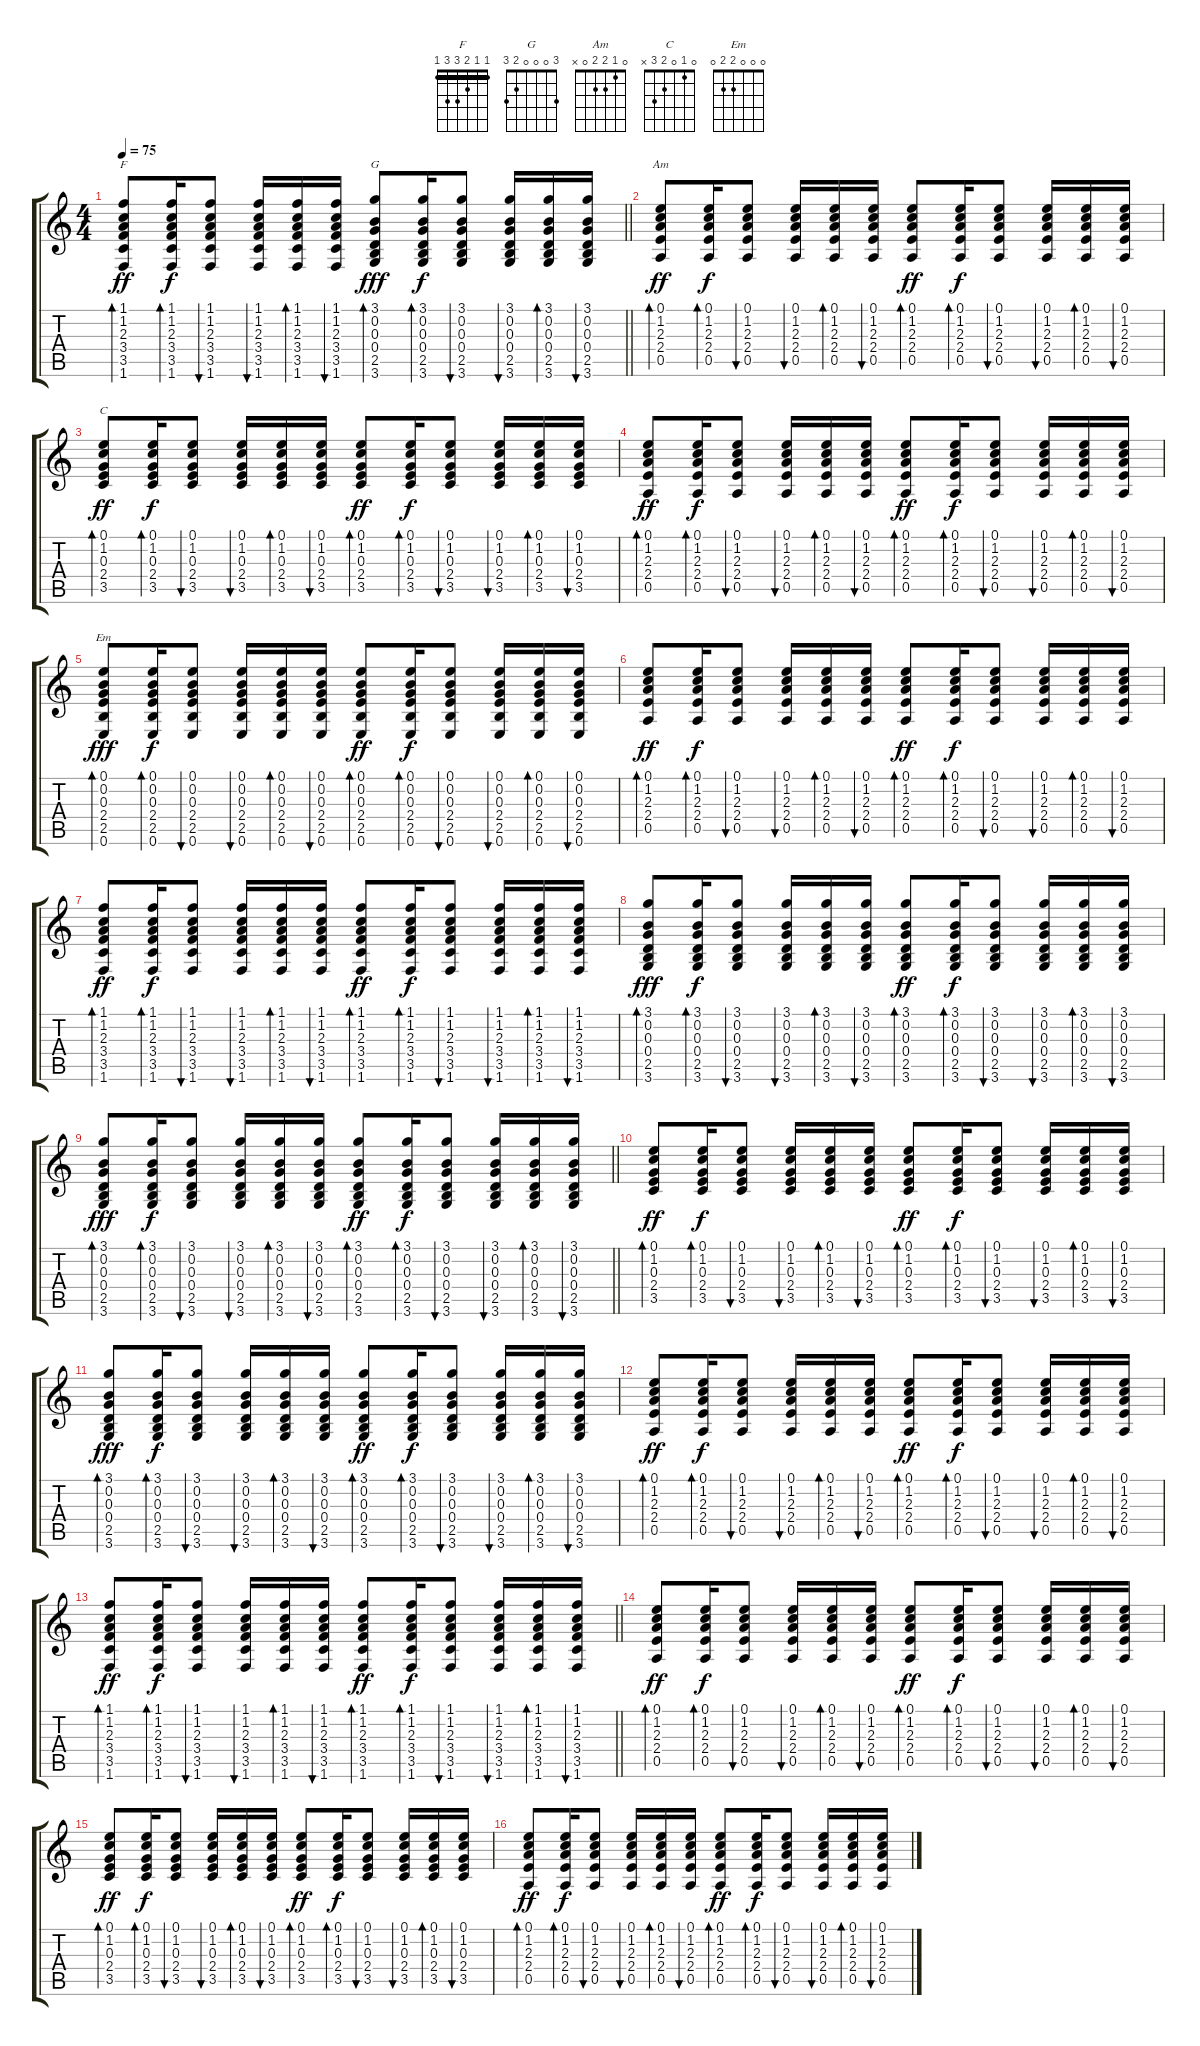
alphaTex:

\track "" {instrument acousticguitarnylon}
\staff {score tabs}
\tuning (E4 B3 G3 D3 A2 E2) {hide}
\chord ("F" 1 1 2 3 3 1) {barre 1}
\chord ("G" 3 0 0 0 2 3)
\chord ("Am" 0 1 2 2 0 x)
\chord ("C" 0 1 0 2 3 x)
\chord ("Em" 0 0 0 2 2 0)
\ts (4 4)
\tempo 75
\clef g2
\barLineRight lightlight
\ks c
(1.1 1.2 2.3 3.4 3.5 1.6).8{bd 30 ch "F" dy ff} (1.1 1.2 2.3 3.4 3.5 1.6).16{bd 30 dy f} (1.1 1.2 2.3 3.4 3.5 1.6).8{bu 30} (1.1 1.2 2.3 3.4 3.5 1.6).16{bu 30} (1.1 1.2 2.3 3.4 3.5 1.6).16{bd 30} (1.1 1.2 2.3 3.4 3.5 1.6).16{bu 30} (3.1 0.2 0.3 0.4 2.5 3.6).8{bd 30 ch "G" dy fff} (3.1 0.2 0.3 0.4 2.5 3.6).16{bd 30 dy f} (3.1 0.2 0.3 0.4 2.5 3.6).8{bu 30} (3.1 0.2 0.3 0.4 2.5 3.6).16{bu 30} (3.1 0.2 0.3 0.4 2.5 3.6).16{bd 30} (3.1 0.2 0.3 0.4 2.5 3.6).16{bu 30} |
\section ("" "")
(0.1 1.2 2.3 2.4 0.5).8{bd 30 ch "Am" dy ff} (0.1 1.2 2.3 2.4 0.5).16{bd 30 dy f} (0.1 1.2 2.3 2.4 0.5).8{bu 30} (0.1 1.2 2.3 2.4 0.5).16{bu 30} (0.1 1.2 2.3 2.4 0.5).16{bd 30} (0.1 1.2 2.3 2.4 0.5).16{bu 30} (0.1 1.2 2.3 2.4 0.5).8{bd 60 dy ff} (0.1 1.2 2.3 2.4 0.5).16{bd 60 dy f} (0.1 1.2 2.3 2.4 0.5).8{bu 30} (0.1 1.2 2.3 2.4 0.5).16{bu 30} (0.1 1.2 2.3 2.4 0.5).16{bd 30} (0.1 1.2 2.3 2.4 0.5).16{bu 30} |
(0.1 1.2 0.3 2.4 3.5).8{bd 30 ch "C" dy ff} (0.1 1.2 0.3 2.4 3.5).16{bd 30 dy f} (0.1 1.2 0.3 2.4 3.5).8{bu 30} (0.1 1.2 0.3 2.4 3.5).16{bu 30} (0.1 1.2 0.3 2.4 3.5).16{bd 30} (0.1 1.2 0.3 2.4 3.5).16{bu 30} (0.1 1.2 0.3 2.4 3.5).8{bd 30 dy ff} (0.1 1.2 0.3 2.4 3.5).16{bd 30 dy f} (0.1 1.2 0.3 2.4 3.5).8{bu 30} (0.1 1.2 0.3 2.4 3.5).16{bu 30} (0.1 1.2 0.3 2.4 3.5).16{bd 30} (0.1 1.2 0.3 2.4 3.5).16{bu 30} |
(0.1 1.2 2.3 2.4 0.5).8{bd 30 dy ff} (0.1 1.2 2.3 2.4 0.5).16{bd 30 dy f} (0.1 1.2 2.3 2.4 0.5).8{bu 30} (0.1 1.2 2.3 2.4 0.5).16{bu 30} (0.1 1.2 2.3 2.4 0.5).16{bd 30} (0.1 1.2 2.3 2.4 0.5).16{bu 30} (0.1 1.2 2.3 2.4 0.5).8{bd 60 dy ff} (0.1 1.2 2.3 2.4 0.5).16{bd 60 dy f} (0.1 1.2 2.3 2.4 0.5).8{bu 30} (0.1 1.2 2.3 2.4 0.5).16{bu 30} (0.1 1.2 2.3 2.4 0.5).16{bd 30} (0.1 1.2 2.3 2.4 0.5).16{bu 30} |
(0.1 0.2 0.3 2.4 2.5 0.6).8{bd 30 ch "Em" dy fff} (0.1 0.2 0.3 2.4 2.5 0.6).16{bd 30 dy f} (0.1 0.2 0.3 2.4 2.5 0.6).8{bu 30} (0.1 0.2 0.3 2.4 2.5 0.6).16{bu 30} (0.1 0.2 0.3 2.4 2.5 0.6).16{bd 30} (0.1 0.2 0.3 2.4 2.5 0.6).16{bu 30} (0.1 0.2 0.3 2.4 2.5 0.6).8{bd 30 dy ff} (0.1 0.2 0.3 2.4 2.5 0.6).16{bd 30 dy f} (0.1 0.2 0.3 2.4 2.5 0.6).8{bu 30} (0.1 0.2 0.3 2.4 2.5 0.6).16{bu 30} (0.1 0.2 0.3 2.4 2.5 0.6).16{bd 30} (0.1 0.2 0.3 2.4 2.5 0.6).16{bu 30} |
(0.1 1.2 2.3 2.4 0.5).8{bd 30 dy ff} (0.1 1.2 2.3 2.4 0.5).16{bd 30 dy f} (0.1 1.2 2.3 2.4 0.5).8{bu 30} (0.1 1.2 2.3 2.4 0.5).16{bu 30} (0.1 1.2 2.3 2.4 0.5).16{bd 30} (0.1 1.2 2.3 2.4 0.5).16{bu 30} (0.1 1.2 2.3 2.4 0.5).8{bd 60 dy ff} (0.1 1.2 2.3 2.4 0.5).16{bd 60 dy f} (0.1 1.2 2.3 2.4 0.5).8{bu 30} (0.1 1.2 2.3 2.4 0.5).16{bu 30} (0.1 1.2 2.3 2.4 0.5).16{bd 30} (0.1 1.2 2.3 2.4 0.5).16{bu 30} |
(1.1 1.2 2.3 3.4 3.5 1.6).8{bd 30 dy ff} (1.1 1.2 2.3 3.4 3.5 1.6).16{bd 30 dy f} (1.1 1.2 2.3 3.4 3.5 1.6).8{bu 30} (1.1 1.2 2.3 3.4 3.5 1.6).16{bu 30} (1.1 1.2 2.3 3.4 3.5 1.6).16{bd 30} (1.1 1.2 2.3 3.4 3.5 1.6).16{bu 30} (1.1 1.2 2.3 3.4 3.5 1.6).8{bd 30 dy ff} (1.1 1.2 2.3 3.4 3.5 1.6).16{bd 30 dy f} (1.1 1.2 2.3 3.4 3.5 1.6).8{bu 30} (1.1 1.2 2.3 3.4 3.5 1.6).16{bu 30} (1.1 1.2 2.3 3.4 3.5 1.6).16{bd 30} (1.1 1.2 2.3 3.4 3.5 1.6).16{bu 30} |
(3.1 0.2 0.3 0.4 2.5 3.6).8{bd 30 dy fff} (3.1 0.2 0.3 0.4 2.5 3.6).16{bd 30 dy f} (3.1 0.2 0.3 0.4 2.5 3.6).8{bu 30} (3.1 0.2 0.3 0.4 2.5 3.6).16{bu 30} (3.1 0.2 0.3 0.4 2.5 3.6).16{bd 30} (3.1 0.2 0.3 0.4 2.5 3.6).16{bu 30} (3.1 0.2 0.3 0.4 2.5 3.6).8{bd 30 dy ff} (3.1 0.2 0.3 0.4 2.5 3.6).16{bd 30 dy f} (3.1 0.2 0.3 0.4 2.5 3.6).8{bu 30} (3.1 0.2 0.3 0.4 2.5 3.6).16{bu 30} (3.1 0.2 0.3 0.4 2.5 3.6).16{bd 30} (3.1 0.2 0.3 0.4 2.5 3.6).16{bu 30} |
\barLineRight lightlight
(3.1 0.2 0.3 0.4 2.5 3.6).8{bd 30 dy fff} (3.1 0.2 0.3 0.4 2.5 3.6).16{bd 30 dy f} (3.1 0.2 0.3 0.4 2.5 3.6).8{bu 30} (3.1 0.2 0.3 0.4 2.5 3.6).16{bu 30} (3.1 0.2 0.3 0.4 2.5 3.6).16{bd 30} (3.1 0.2 0.3 0.4 2.5 3.6).16{bu 30} (3.1 0.2 0.3 0.4 2.5 3.6).8{bd 30 dy ff} (3.1 0.2 0.3 0.4 2.5 3.6).16{bd 30 dy f} (3.1 0.2 0.3 0.4 2.5 3.6).8{bu 30} (3.1 0.2 0.3 0.4 2.5 3.6).16{bu 30} (3.1 0.2 0.3 0.4 2.5 3.6).16{bd 30} (3.1 0.2 0.3 0.4 2.5 3.6).16{bu 30} |
\section ("" "")
(0.1 1.2 0.3 2.4 3.5).8{bd 30 dy ff} (0.1 1.2 0.3 2.4 3.5).16{bd 30 dy f} (0.1 1.2 0.3 2.4 3.5).8{bu 30} (0.1 1.2 0.3 2.4 3.5).16{bu 30} (0.1 1.2 0.3 2.4 3.5).16{bd 30} (0.1 1.2 0.3 2.4 3.5).16{bu 30} (0.1 1.2 0.3 2.4 3.5).8{bd 30 dy ff} (0.1 1.2 0.3 2.4 3.5).16{bd 30 dy f} (0.1 1.2 0.3 2.4 3.5).8{bu 30} (0.1 1.2 0.3 2.4 3.5).16{bu 30} (0.1 1.2 0.3 2.4 3.5).16{bd 30} (0.1 1.2 0.3 2.4 3.5).16{bu 30} |
(3.1 0.2 0.3 0.4 2.5 3.6).8{bd 30 dy fff} (3.1 0.2 0.3 0.4 2.5 3.6).16{bd 30 dy f} (3.1 0.2 0.3 0.4 2.5 3.6).8{bu 30} (3.1 0.2 0.3 0.4 2.5 3.6).16{bu 30} (3.1 0.2 0.3 0.4 2.5 3.6).16{bd 30} (3.1 0.2 0.3 0.4 2.5 3.6).16{bu 30} (3.1 0.2 0.3 0.4 2.5 3.6).8{bd 30 dy ff} (3.1 0.2 0.3 0.4 2.5 3.6).16{bd 30 dy f} (3.1 0.2 0.3 0.4 2.5 3.6).8{bu 30} (3.1 0.2 0.3 0.4 2.5 3.6).16{bu 30} (3.1 0.2 0.3 0.4 2.5 3.6).16{bd 30} (3.1 0.2 0.3 0.4 2.5 3.6).16{bu 30} |
(0.1 1.2 2.3 2.4 0.5).8{bd 30 dy ff} (0.1 1.2 2.3 2.4 0.5).16{bd 30 dy f} (0.1 1.2 2.3 2.4 0.5).8{bu 30} (0.1 1.2 2.3 2.4 0.5).16{bu 30} (0.1 1.2 2.3 2.4 0.5).16{bd 30} (0.1 1.2 2.3 2.4 0.5).16{bu 30} (0.1 1.2 2.3 2.4 0.5).8{bd 60 dy ff} (0.1 1.2 2.3 2.4 0.5).16{bd 60 dy f} (0.1 1.2 2.3 2.4 0.5).8{bu 30} (0.1 1.2 2.3 2.4 0.5).16{bu 30} (0.1 1.2 2.3 2.4 0.5).16{bd 30} (0.1 1.2 2.3 2.4 0.5).16{bu 30} |
\barLineRight lightlight
(1.1 1.2 2.3 3.4 3.5 1.6).8{bd 30 dy ff} (1.1 1.2 2.3 3.4 3.5 1.6).16{bd 30 dy f} (1.1 1.2 2.3 3.4 3.5 1.6).8{bu 30} (1.1 1.2 2.3 3.4 3.5 1.6).16{bu 30} (1.1 1.2 2.3 3.4 3.5 1.6).16{bd 30} (1.1 1.2 2.3 3.4 3.5 1.6).16{bu 30} (1.1 1.2 2.3 3.4 3.5 1.6).8{bd 30 dy ff} (1.1 1.2 2.3 3.4 3.5 1.6).16{bd 30 dy f} (1.1 1.2 2.3 3.4 3.5 1.6).8{bu 30} (1.1 1.2 2.3 3.4 3.5 1.6).16{bu 30} (1.1 1.2 2.3 3.4 3.5 1.6).16{bd 30} (1.1 1.2 2.3 3.4 3.5 1.6).16{bu 30} |
(0.1 1.2 2.3 2.4 0.5).8{bd 30 dy ff} (0.1 1.2 2.3 2.4 0.5).16{bd 30 dy f} (0.1 1.2 2.3 2.4 0.5).8{bu 30} (0.1 1.2 2.3 2.4 0.5).16{bu 30} (0.1 1.2 2.3 2.4 0.5).16{bd 30} (0.1 1.2 2.3 2.4 0.5).16{bu 30} (0.1 1.2 2.3 2.4 0.5).8{bd 60 dy ff} (0.1 1.2 2.3 2.4 0.5).16{bd 60 dy f} (0.1 1.2 2.3 2.4 0.5).8{bu 30} (0.1 1.2 2.3 2.4 0.5).16{bu 30} (0.1 1.2 2.3 2.4 0.5).16{bd 30} (0.1 1.2 2.3 2.4 0.5).16{bu 30} |
(0.1 1.2 0.3 2.4 3.5).8{bd 30 dy ff} (0.1 1.2 0.3 2.4 3.5).16{bd 30 dy f} (0.1 1.2 0.3 2.4 3.5).8{bu 30} (0.1 1.2 0.3 2.4 3.5).16{bu 30} (0.1 1.2 0.3 2.4 3.5).16{bd 30} (0.1 1.2 0.3 2.4 3.5).16{bu 30} (0.1 1.2 0.3 2.4 3.5).8{bd 30 dy ff} (0.1 1.2 0.3 2.4 3.5).16{bd 30 dy f} (0.1 1.2 0.3 2.4 3.5).8{bu 30} (0.1 1.2 0.3 2.4 3.5).16{bu 30} (0.1 1.2 0.3 2.4 3.5).16{bd 30} (0.1 1.2 0.3 2.4 3.5).16{bu 30} |
(0.1 1.2 2.3 2.4 0.5).8{bd 30 dy ff} (0.1 1.2 2.3 2.4 0.5).16{bd 30 dy f} (0.1 1.2 2.3 2.4 0.5).8{bu 30} (0.1 1.2 2.3 2.4 0.5).16{bu 30} (0.1 1.2 2.3 2.4 0.5).16{bd 30} (0.1 1.2 2.3 2.4 0.5).16{bu 30} (0.1 1.2 2.3 2.4 0.5).8{bd 60 dy ff} (0.1 1.2 2.3 2.4 0.5).16{bd 60 dy f} (0.1 1.2 2.3 2.4 0.5).8{bu 30} (0.1 1.2 2.3 2.4 0.5).16{bu 30} (0.1 1.2 2.3 2.4 0.5).16{bd 30} (0.1 1.2 2.3 2.4 0.5).16{bu 30}
